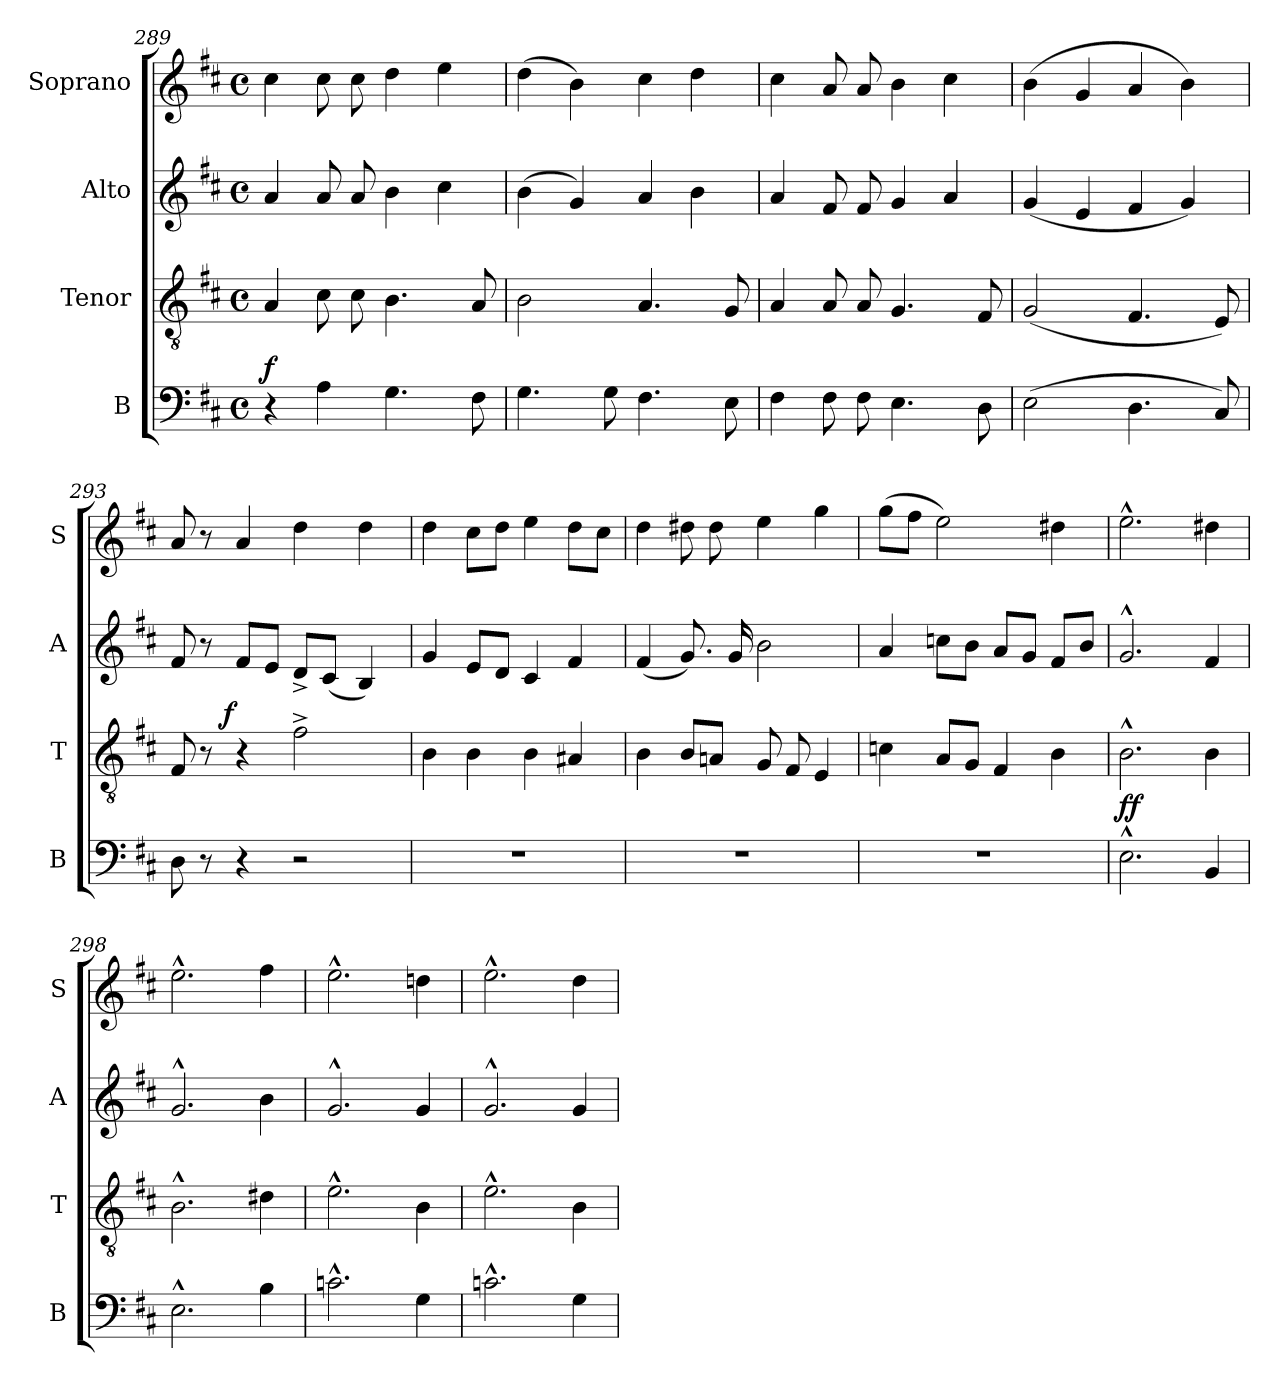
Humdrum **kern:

**kern	**dynam	**kern	**dynam	**kern	**kern
*part4	*part4	*part3	*part3	*part2	*part1
*staff4	*staff4	*staff3	*staff3	*staff2	*staff1
*I"B	*	*I"Tenor	*	*I"Alto	*I"Soprano
*I'B	*	*I'T	*	*I'A	*I'S
!!LO:PB:g=z
*clefF4	*	*clefGv2	*	*clefG2	*clefG2
*k[f#c#]	*	*k[f#c#]	*	*k[f#c#]	*k[f#c#]
*D:	*	*D:	*	*D:	*D:
*M4/4	*	*M4/4	*	*M4/4	*M4/4
*met(c)	*	*met(c)	*	*met(c)	*met(c)
=289	=289	=289	=289	=289	=289
!	!LO:DY:a	!	!	!	!
4r	f	4A/	.	4a/	4cc#\
4A\	.	8c#\	.	8a/	8cc#\
.	.	8c#\	.	8a/	8cc#\
4.G\	.	4.B\	.	4b\	4dd\
.	.	.	.	4cc#\	4ee\
8F#\	.	8A/	.	.	.
=290	=290	=290	=290	=290	=290
4.G\	.	2B\	.	(>4b\	(>4dd\
.	.	.	.	4g/)	4b\)
8G\	.	.	.	.	.
4.F#\	.	4.A/	.	4a/	4cc#\
.	.	.	.	4b\	4dd\
8E\	.	8G/	.	.	.
=291	=291	=291	=291	=291	=291
4F#\	.	4A/	.	4a/	4cc#\
8F#\	.	8A/	.	8f#/	8a/
8F#\	.	8A/	.	8f#/	8a/
4.E\	.	4.G/	.	4g/	4b\
.	.	.	.	4a/	4cc#\
8D\	.	8F#/	.	.	.
=292	=292	=292	=292	=292	=292
(>2E\	.	(<2G/	.	(<4g/	(>4b\
.	.	.	.	4e/	4g/
4.D\	.	4.F#/	.	4f#/	4a/
.	.	.	.	4g/)	4b\)
8C#/)	.	8E/)	.	.	.
=293	=293	=293	=293	=293	=293
*	*	*^	*	*	*
8D\	.	8F#/	8..ryy	.	8f#/	8a/
8r	.	8r	.	.	8r	8r
!	!	!	!	!LO:DY:a	!	!
.	.	.	2ryy	f	.	.
4r	.	4r	.	.	8f#/L	4a/
.	.	.	.	.	8e/J	.
2r	.	2f#^>\	.	.	8d^</L	4dd\
.	.	.	.	.	(<8c#/J	.
.	.	.	4ryy	.	.	.
.	.	.	.	.	4B/)	4dd\
.	.	.	32ryy	.	.	.
*	*	*v	*v	*	*	*
=294	=294	=294	=294	=294	=294
1r	.	4B\	.	4g/	4dd\
.	.	4B\	.	8e/L	8cc#\L
.	.	.	.	8d/J	8dd\J
.	.	4B\	.	4c#/	4ee\
.	.	4A#X/	.	4f#/	8dd\L
.	.	.	.	.	8cc#\J
!!LO:LB:g=z
=295	=295	=295	=295	=295	=295
1r	.	4B\	.	(<4f#/	4dd\
.	.	8B/L	.	8.g/)	8dd#X\
.	.	8An/J	.	.	8dd#\
.	.	.	.	16g/	.
.	.	8G/	.	2b\	4ee\
.	.	8F#/	.	.	.
.	.	4E/	.	.	4gg\
=296	=296	=296	=296	=296	=296
1r	.	4cn\	.	4a/	(>8gg\L
.	.	.	.	.	8ff#\J
.	.	8A/L	.	8ccn\L	2ee\)
.	.	8G/J	.	8b\J	.
.	.	4F#/	.	8a/L	.
.	.	.	.	8g/J	.
.	.	4B\	.	8f#/L	4dd#X\
.	.	.	.	8b/J	.
=297	=297	=297	=297	=297	=297
!	!LO:DY:a	!	!	!	!
2.E^^>\	ff	2.B^^>\	.	2.g^^</	2.ee^^>\
4BB/	.	4B\	.	4f#/	4dd#X\
=298	=298	=298	=298	=298	=298
2.E^^>\	.	2.B^^>\	.	2.g^^</	2.ee^^>\
4B\	.	4d#X\	.	4b\	4ff#\
=299	=299	=299	=299	=299	=299
2.cn^^>\	.	2.e^^>\	.	2.g^^</	2.ee^^>\
4G\	.	4B\	.	4g/	4ddn\
=300	=300	=300	=300	=300	=300
2.cn^^>\	.	2.e^^>\	.	2.g^^</	2.ee^^>\
4G\	.	4B\	.	4g/	4dd\
=	=	=	=	=	=
*-	*-	*-	*-	*-	*-
